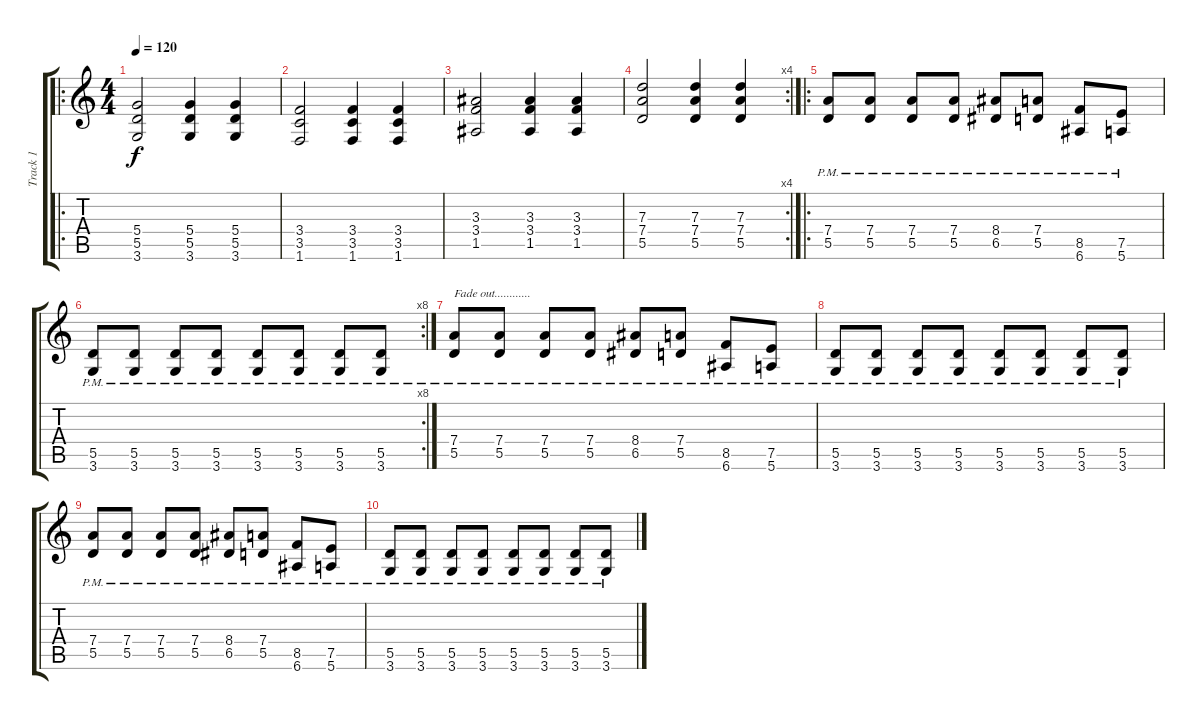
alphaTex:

\track ("Track 1" "Track 1") {instrument distortionguitar}
\staff {score tabs}
\tuning (E4 B3 G3 D3 A2 E2) {hide}
\ro
\ts (4 4)
\tempo 120
\clef g2
\ks c
(5.4 5.5 3.6).2{dy f} (5.4 5.5 3.6).4 (5.4 5.5 3.6).4 |
(3.4 3.5 1.6).2 (3.4 3.5 1.6).4 (3.4 3.5 1.6).4 |
(3.3 3.4 1.5).2 (3.3 3.4 1.5).4 (3.3 3.4 1.5).4 |
\rc 4
(7.3 7.4 5.5).2 (7.3 7.4 5.5).4 (7.3 7.4 5.5).4 |
\ro
(7.4{pm} 5.5{pm}).8 (7.4{pm} 5.5{pm}).8 (7.4{pm} 5.5{pm}).8 (7.4{pm} 5.5{pm}).8 (8.4{pm} 6.5{pm}).8 (7.4{pm} 5.5{pm}).8 (8.5{pm} 6.6{pm}).8 (7.5{pm} 5.6{pm}).8 |
\rc 8
(5.5{pm} 3.6{pm}).8 (5.5{pm} 3.6{pm}).8 (5.5{pm} 3.6{pm}).8 (5.5{pm} 3.6{pm}).8 (5.5{pm} 3.6{pm}).8 (5.5{pm} 3.6{pm}).8 (5.5{pm} 3.6{pm}).8 (5.5{pm} 3.6{pm}).8 |
(7.4{pm} 5.5{pm}).8{txt "Fade out............"} (7.4{pm} 5.5{pm}).8 (7.4{pm} 5.5{pm}).8 (7.4{pm} 5.5{pm}).8 (8.4{pm} 6.5{pm}).8 (7.4{pm} 5.5{pm}).8 (8.5{pm} 6.6{pm}).8 (7.5{pm} 5.6{pm}).8 |
(5.5{pm} 3.6{pm}).8 (5.5{pm} 3.6{pm}).8 (5.5{pm} 3.6{pm}).8 (5.5{pm} 3.6{pm}).8 (5.5{pm} 3.6{pm}).8 (5.5{pm} 3.6{pm}).8 (5.5{pm} 3.6{pm}).8 (5.5{pm} 3.6{pm}).8 |
(7.4{pm} 5.5{pm}).8 (7.4{pm} 5.5{pm}).8 (7.4{pm} 5.5{pm}).8 (7.4{pm} 5.5{pm}).8 (8.4{pm} 6.5{pm}).8 (7.4{pm} 5.5{pm}).8 (8.5{pm} 6.6{pm}).8 (7.5{pm} 5.6{pm}).8 |
(5.5{pm} 3.6{pm}).8 (5.5{pm} 3.6{pm}).8 (5.5{pm} 3.6{pm}).8 (5.5{pm} 3.6{pm}).8 (5.5{pm} 3.6{pm}).8 (5.5{pm} 3.6{pm}).8 (5.5{pm} 3.6{pm}).8 (5.5{pm} 3.6{pm}).8
